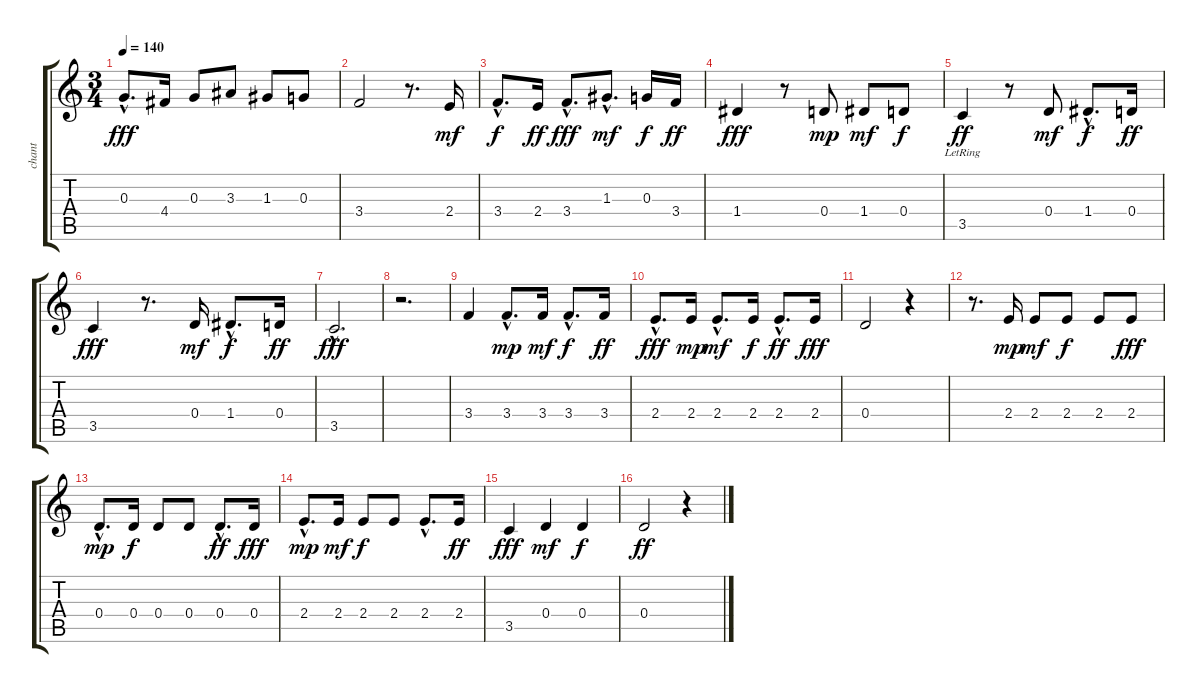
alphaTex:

\track ("chant" "chant") {instrument steeldrums}
\staff {score tabs}
\tuning (E5 B4 G4 D4 A3 E3) {hide}
\ts (3 4)
\tempo 140
\clef g2
\ks c
0.3{hac}.8{d dy fff} 4.4.16 0.3.8 3.3.8 1.3.8 0.3.8 |
3.4.2 r.8{d} 2.4.16{dy mf} |
3.4{hac}.8{d dy f} 2.4.16{dy ff} 3.4{hac}.8{d dy fff} 1.3{hac}.8{d dy mf} 0.3.16{dy f} 3.4.16{dy ff} |
1.4.4{dy fff} r.8 0.4.8{dy mp} 1.4.8{dy mf} 0.4.8{dy f} |
3.5{lr}.4{dy ff} r.8 0.4.8{dy mf} 1.4{hac}.8{d dy f} 0.4.16{dy ff} |
3.5.4{dy fff} r.8{d} 0.4.16{dy mf} 1.4{hac}.8{d dy f} 0.4.16{dy ff} |
3.5{hac}.2{d dy fff} |
r.2{d} |
3.4.4 3.4{hac}.8{d dy mp} 3.4.16{dy mf} 3.4{hac}.8{d dy f} 3.4.16{dy ff} |
2.4{hac}.8{d dy fff} 2.4.16{dy mp} 2.4{hac}.8{d dy mf} 2.4.16{dy f} 2.4{hac}.8{d dy ff} 2.4.16{dy fff} |
0.4.2 r.4 |
r.8{d} 2.4.16{dy mp} 2.4.8{dy mf} 2.4.8{dy f} 2.4.8 2.4.8{dy fff} |
0.4{hac}.8{d dy mp} 0.4.16{dy f} 0.4.8 0.4.8 0.4{hac}.8{d dy ff} 0.4.16{dy fff} |
2.4{hac}.8{d dy mp} 2.4.16{dy mf} 2.4.8{dy f} 2.4.8 2.4{hac}.8{d} 2.4.16{dy ff} |
3.5.4{dy fff} 0.4.4{dy mf} 0.4.4{dy f} |
0.4.2{dy ff} r.4
